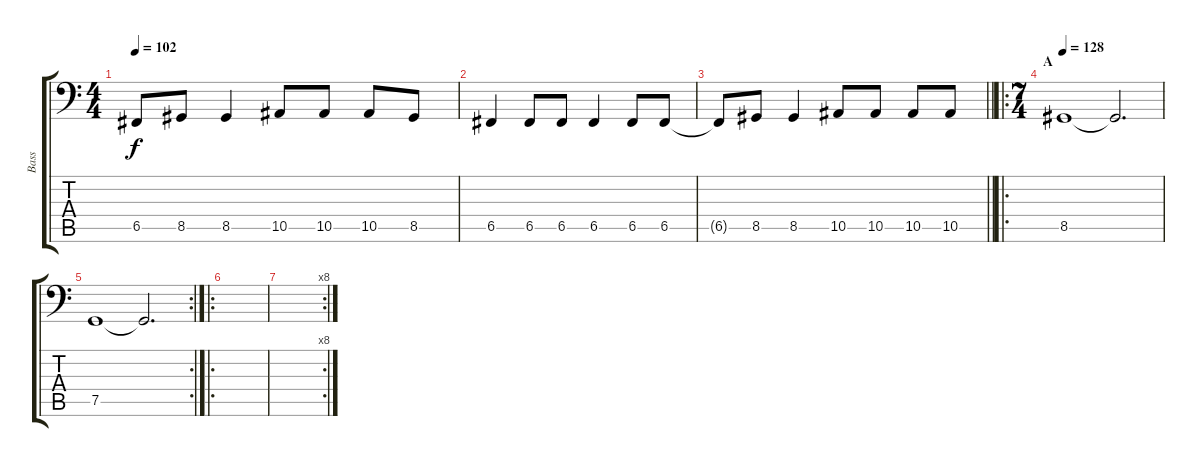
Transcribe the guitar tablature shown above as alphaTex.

\track ("Bass" "Bass") {instrument electricbasspick}
\staff {score tabs}
\tuning (Bb2 F2 C2 G1 C1 A0) {hide}
\ts (4 4)
\tempo 102
\clef f4
\ks c
6.5{t}.8{dy f} 8.5.8 8.5.4 10.5.8 10.5.8 10.5.8 8.5.8 |
6.5.4 6.5.8 6.5.8 6.5.4 6.5.8 6.5.8 |
\barLineRight lightlight
6.5{t}.8 8.5.8 8.5.4 10.5.8 10.5.8 10.5.8 10.5.8 |
\ro
\ts (7 4)
\section ("" "A")
\tempo 128
8.5.1 8.5{t}.2{d} |
\rc 2
7.5.1 7.5{t}.2{d} |
\ro
|
\rc 8
